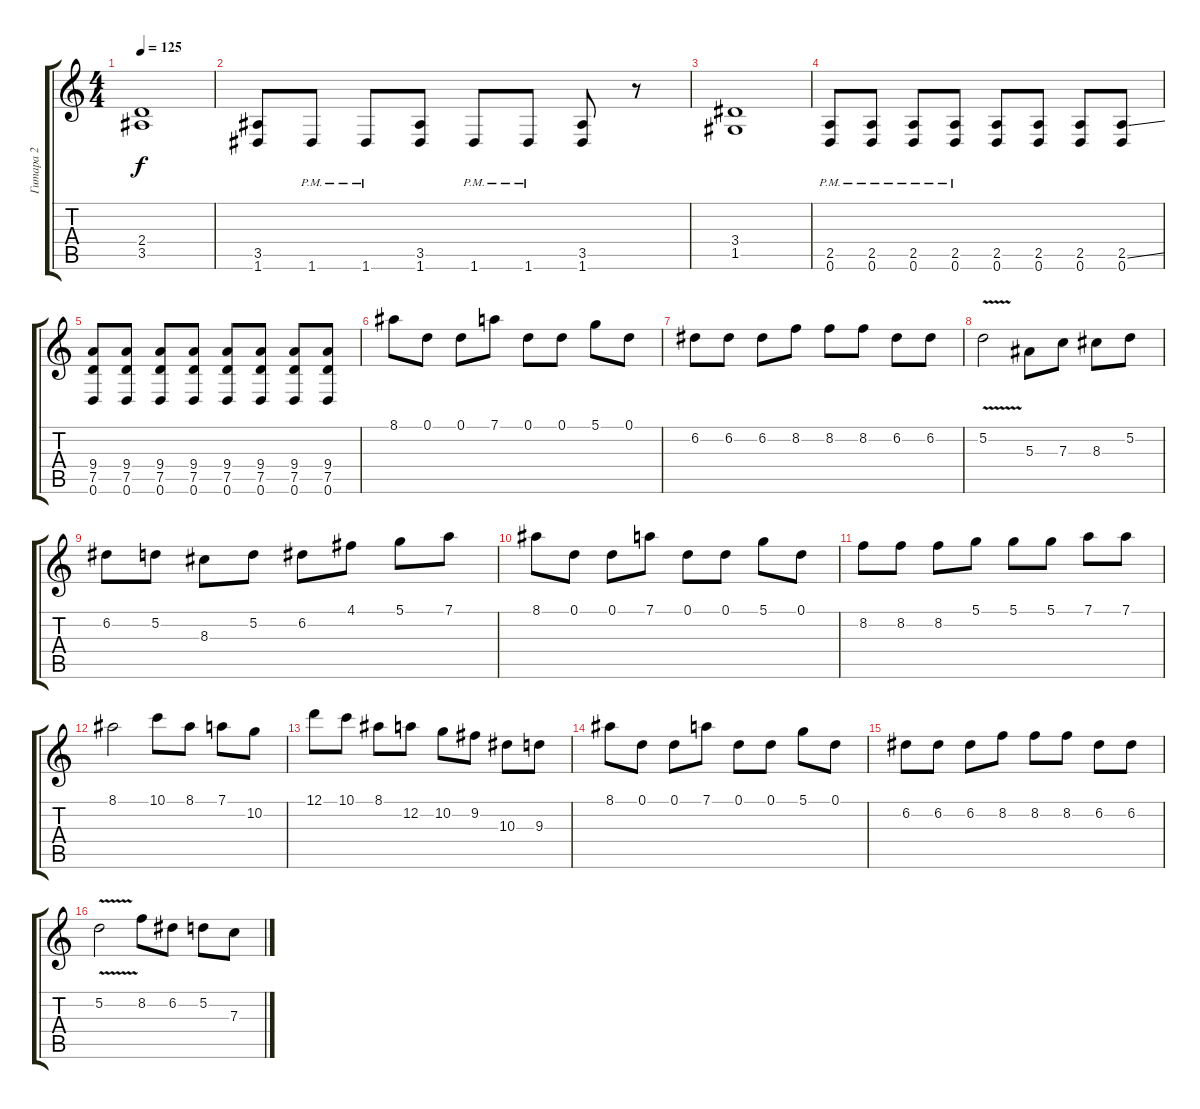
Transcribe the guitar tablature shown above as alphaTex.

\track ("Гитара 2" "Гитара 2") {instrument overdrivenguitar}
\staff {score tabs}
\tuning (D4 A3 F3 C3 G2 D2) {hide}
\ts (4 4)
\tempo 125
\clef g2
\ks c
(2.4 3.5).1{dy f} |
(3.5 1.6).8 1.6{pm}.8 1.6{pm}.8 (3.5 1.6).8 1.6{pm}.8 1.6{pm}.8 (3.5 1.6).8 r.8 |
(3.4 1.5).1 |
(2.5{pm} 0.6{pm}).8 (2.5{pm} 0.6{pm}).8 (2.5{pm} 0.6{pm}).8 (2.5{pm} 0.6{pm}).8 (2.5 0.6).8 (2.5 0.6).8 (2.5 0.6).8 (2.5{ss} 0.6).8 |
(9.4 7.5 0.6).8 (9.4 7.5 0.6).8 (9.4 7.5 0.6).8 (9.4 7.5 0.6).8 (9.4 7.5 0.6).8 (9.4 7.5 0.6).8 (9.4 7.5 0.6).8 (9.4 7.5 0.6).8 |
8.1.8 0.1.8 0.1.8 7.1.8 0.1.8 0.1.8 5.1.8 0.1.8 |
6.2.8 6.2.8 6.2.8 8.2.8 8.2.8 8.2.8 6.2.8 6.2.8 |
5.2{v}.2 5.3.8 7.3.8 8.3.8 5.2.8 |
6.2.8 5.2.8 8.3.8 5.2.8 6.2.8 4.1.8 5.1.8 7.1.8 |
8.1.8 0.1.8 0.1.8 7.1.8 0.1.8 0.1.8 5.1.8 0.1.8 |
8.2.8 8.2.8 8.2.8 5.1.8 5.1.8 5.1.8 7.1.8 7.1.8 |
8.1.2 10.1.8 8.1.8 7.1.8 10.2.8 |
12.1.8 10.1.8 8.1.8 12.2.8 10.2.8 9.2.8 10.3.8 9.3.8 |
8.1.8 0.1.8 0.1.8 7.1.8 0.1.8 0.1.8 5.1.8 0.1.8 |
6.2.8 6.2.8 6.2.8 8.2.8 8.2.8 8.2.8 6.2.8 6.2.8 |
5.2{v}.2 8.2.8 6.2.8 5.2.8 7.3.8
